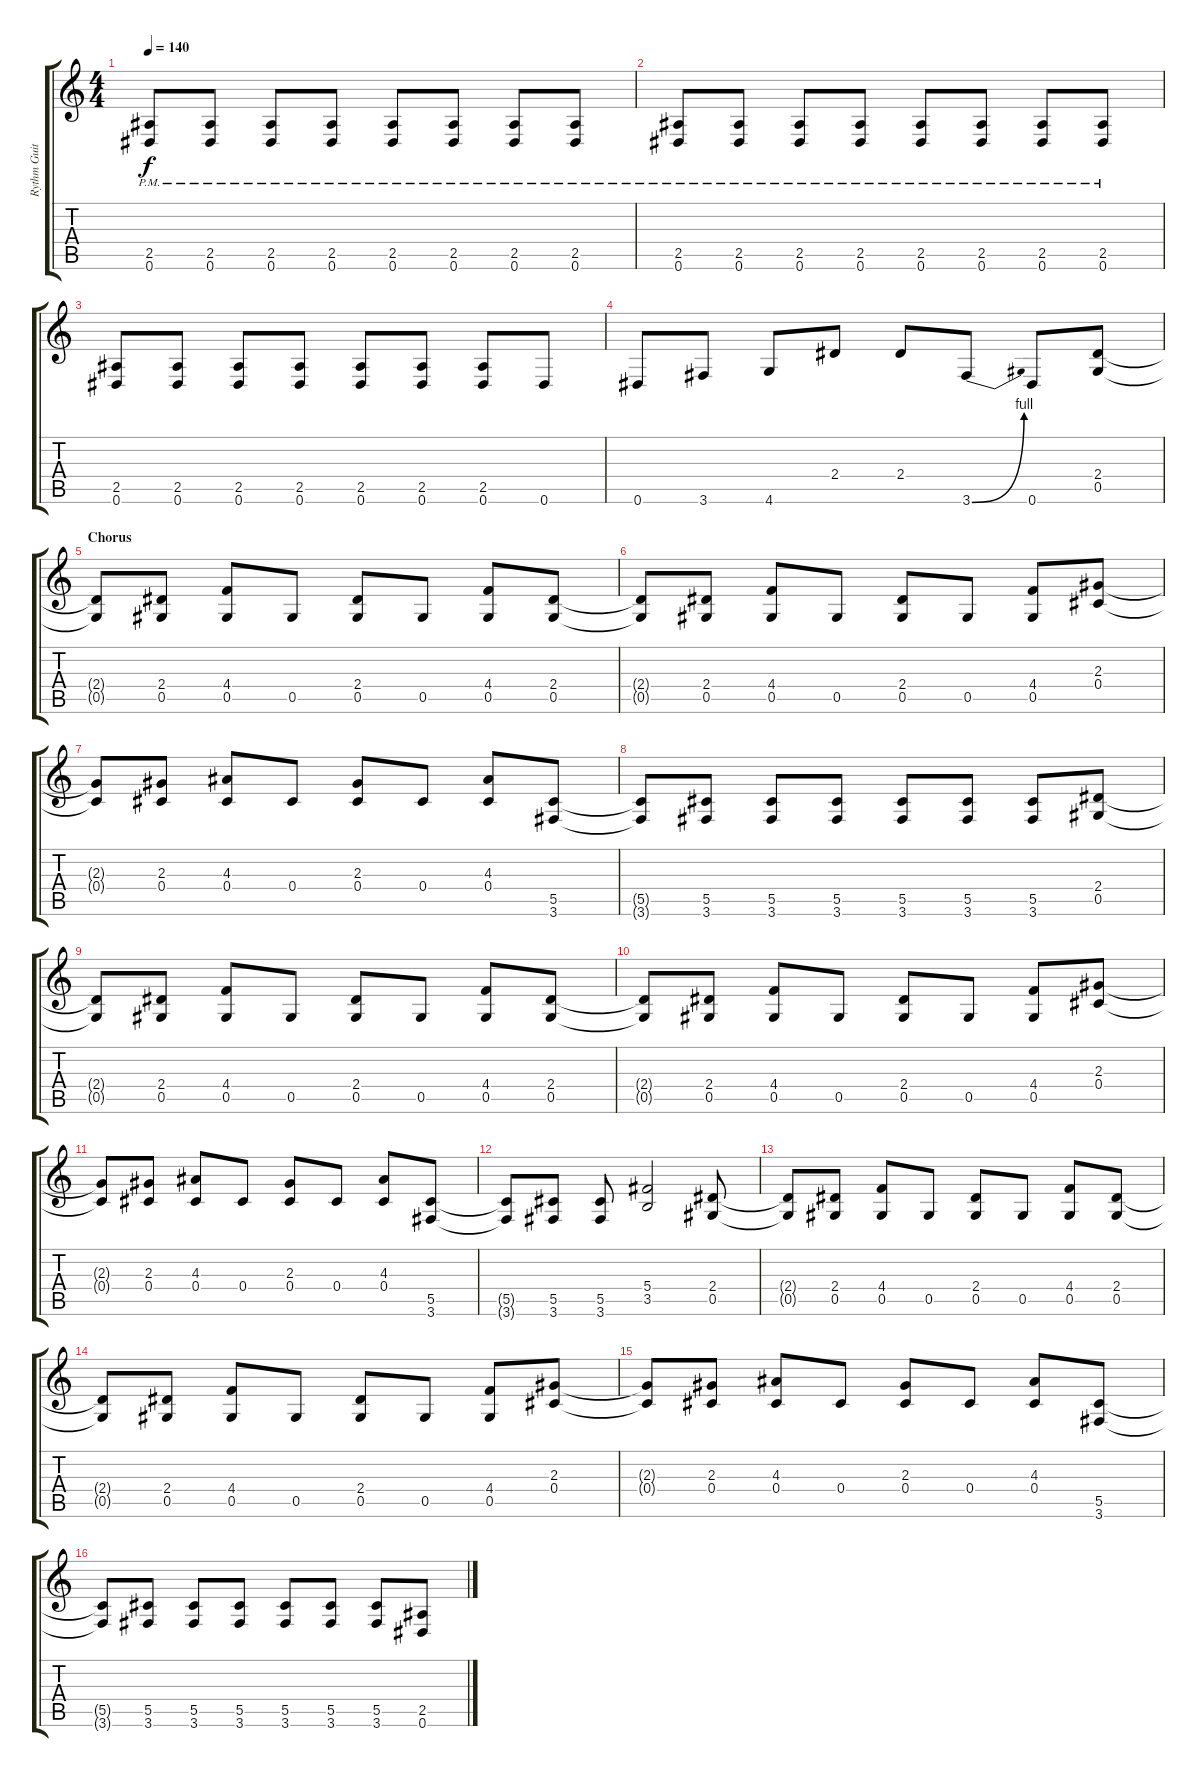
\track ("Rythm Guitar" "Rythm Guit") {instrument distortionguitar}
\staff {score tabs}
\tuning (Eb4 Bb3 Gb3 Db3 Ab2 Eb2) {hide}
\ts (4 4)
\tempo 140
\clef g2
\ks c
(2.5{pm} 0.6{pm}).8{dy f} (2.5{pm} 0.6{pm}).8 (2.5{pm} 0.6{pm}).8 (2.5{pm} 0.6{pm}).8 (2.5{pm} 0.6{pm}).8 (2.5{pm} 0.6{pm}).8 (2.5{pm} 0.6{pm}).8 (2.5{pm} 0.6{pm}).8 |
(2.5{pm} 0.6{pm}).8 (2.5{pm} 0.6{pm}).8 (2.5{pm} 0.6{pm}).8 (2.5{pm} 0.6{pm}).8 (2.5{pm} 0.6{pm}).8 (2.5{pm} 0.6{pm}).8 (2.5{pm} 0.6{pm}).8 (2.5{pm} 0.6{pm}).8 |
(2.5 0.6).8 (2.5 0.6).8 (2.5 0.6).8 (2.5 0.6).8 (2.5 0.6).8 (2.5 0.6).8 (2.5 0.6).8 0.6.8 |
0.6.8 3.6.8 4.6.8 2.4.8 2.4.8 3.6{be (bend 0 0 60 4)}.8 0.6.8 (2.4 0.5).8 |
\section ("" "Chorus")
(2.4{t} 0.5{t}).8 (2.4 0.5).8 (4.4 0.5).8 0.5.8 (2.4 0.5).8 0.5.8 (4.4 0.5).8 (2.4 0.5).8 |
(2.4{t} 0.5{t}).8 (2.4 0.5).8 (4.4 0.5).8 0.5.8 (2.4 0.5).8 0.5.8 (4.4 0.5).8 (2.3 0.4).8 |
(2.3{t} 0.4{t}).8 (2.3 0.4).8 (4.3 0.4).8 0.4.8 (2.3 0.4).8 0.4.8 (4.3 0.4).8 (5.5 3.6).8 |
(5.5{t} 3.6{t}).8 (5.5 3.6).8 (5.5 3.6).8 (5.5 3.6).8 (5.5 3.6).8 (5.5 3.6).8 (5.5 3.6).8 (2.4 0.5).8 |
(2.4{t} 0.5{t}).8 (2.4 0.5).8 (4.4 0.5).8 0.5.8 (2.4 0.5).8 0.5.8 (4.4 0.5).8 (2.4 0.5).8 |
(2.4{t} 0.5{t}).8 (2.4 0.5).8 (4.4 0.5).8 0.5.8 (2.4 0.5).8 0.5.8 (4.4 0.5).8 (2.3 0.4).8 |
(2.3{t} 0.4{t}).8 (2.3 0.4).8 (4.3 0.4).8 0.4.8 (2.3 0.4).8 0.4.8 (4.3 0.4).8 (5.5 3.6).8 |
(5.5{t} 3.6{t}).8 (5.5 3.6).8 (5.5 3.6).8 (5.4 3.5).2 (2.4 0.5).8 |
(2.4{t} 0.5{t}).8 (2.4 0.5).8 (4.4 0.5).8 0.5.8 (2.4 0.5).8 0.5.8 (4.4 0.5).8 (2.4 0.5).8 |
(2.4{t} 0.5{t}).8 (2.4 0.5).8 (4.4 0.5).8 0.5.8 (2.4 0.5).8 0.5.8 (4.4 0.5).8 (2.3 0.4).8 |
(2.3{t} 0.4{t}).8 (2.3 0.4).8 (4.3 0.4).8 0.4.8 (2.3 0.4).8 0.4.8 (4.3 0.4).8 (5.5 3.6).8 |
(5.5{t} 3.6{t}).8 (5.5 3.6).8 (5.5 3.6).8 (5.5 3.6).8 (5.5 3.6).8 (5.5 3.6).8 (5.5 3.6).8 (2.5 0.6).8
